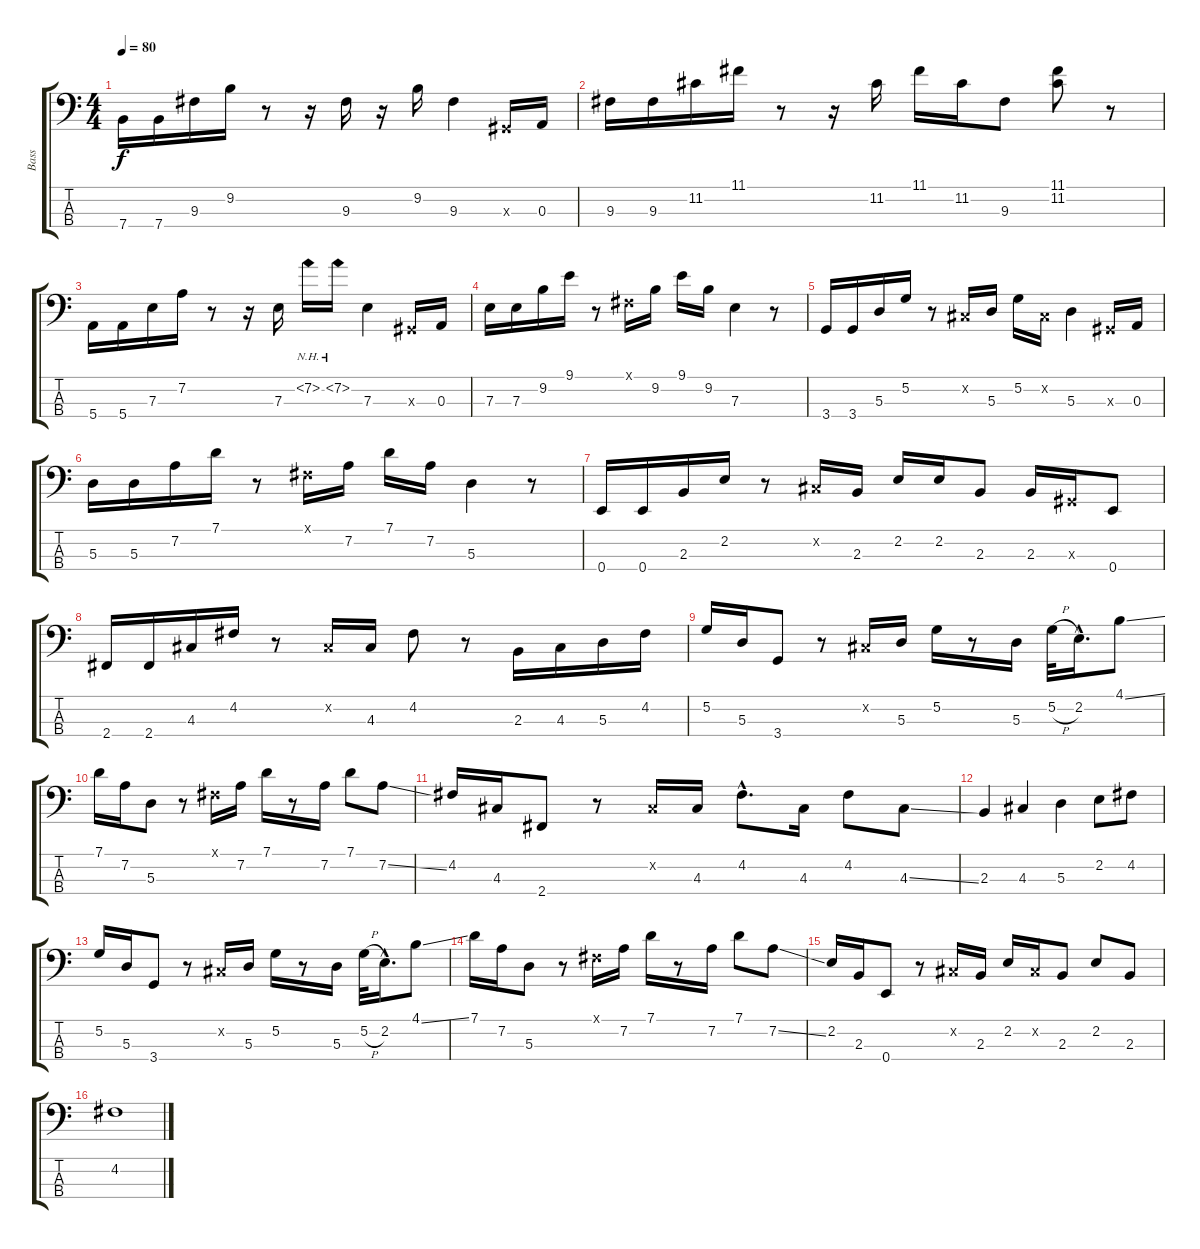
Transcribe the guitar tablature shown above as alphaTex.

\track ("Bass" "Bass") {instrument slapbass1}
\staff {score tabs}
\tuning (G2 D2 A1 E1) {hide}
\ts (4 4)
\tempo 80
\clef f4
\ks c
7.4.16{dy f} 7.4.16 9.3.16 9.2.16 r.8 r.16 9.3.16 r.16 9.2.16 9.3.4 -1.3{x}.16 0.3.16 |
9.3.16 9.3.16 11.2.16 11.1.16 r.8 r.16 11.2.16 11.1.16 11.2.16 9.3.8 (11.1 11.2).8 r.8 |
5.4.16 5.4.16 7.3.16 7.2.16 r.8 r.16 7.3.16 7.2{nh}.16 7.2{nh}.16 7.3.4 -1.3{x}.16 0.3.16 |
7.3.16 7.3.16 9.2.16 9.1.16 r.8 -1.1{x}.16 9.2.16 9.1.16 9.2.16 7.3.4 r.8 |
3.4.16 3.4.16 5.3.16 5.2.16 r.8 -1.2{x}.16 5.3.16 5.2.16 -1.2{x}.16 5.3.4 -1.3{x}.16 0.3.16 |
5.3.16 5.3.16 7.2.16 7.1.16 r.8 -1.1{x}.16 7.2.16 7.1.16 7.2.16 5.3.4 r.8 |
0.4.16 0.4.16 2.3.16 2.2.16 r.8 -1.2{x}.16 2.3.16 2.2.16 2.2.16 2.3.8 2.3.16 -1.3{x}.16 0.4.8 |
2.4.16 2.4.16 4.3.16 4.2.16 r.8 -1.2{x}.16 4.3.16 4.2.8 r.8 2.3.16 4.3.16 5.3.16 4.2.16 |
5.2.16 5.3.16 3.4.8 r.8 -1.2{x}.16 5.3.16 5.2.16 r.8 5.3.16 5.2{h}.32 2.2{hac}.16{d} 4.1{ss}.8 |
7.1.16 7.2.16 5.3.8 r.8 -1.1{x}.16 7.2.16 7.1.16 r.8 7.2.16 7.1.8 7.2{ss}.8 |
4.2.16 4.3.16 2.4.8 r.8 -1.2{x}.16 4.3.16 4.2{hac}.8{d} 4.3.16 4.2.8 4.3{ss}.8 |
2.3.4 4.3.4 5.3.4 2.2.8 4.2.8 |
5.2.16 5.3.16 3.4.8 r.8 -1.2{x}.16 5.3.16 5.2.16 r.8 5.3.16 5.2{h}.32 2.2{hac}.16{d} 4.1{ss}.8 |
7.1.16 7.2.16 5.3.8 r.8 -1.1{x}.16 7.2.16 7.1.16 r.8 7.2.16 7.1.8 7.2{ss}.8 |
2.2.16 2.3.16 0.4.8 r.8 -1.2{x}.16 2.3.16 2.2.16 -1.2{x}.16 2.3.8 2.2.8 2.3.8 |
4.2.1
